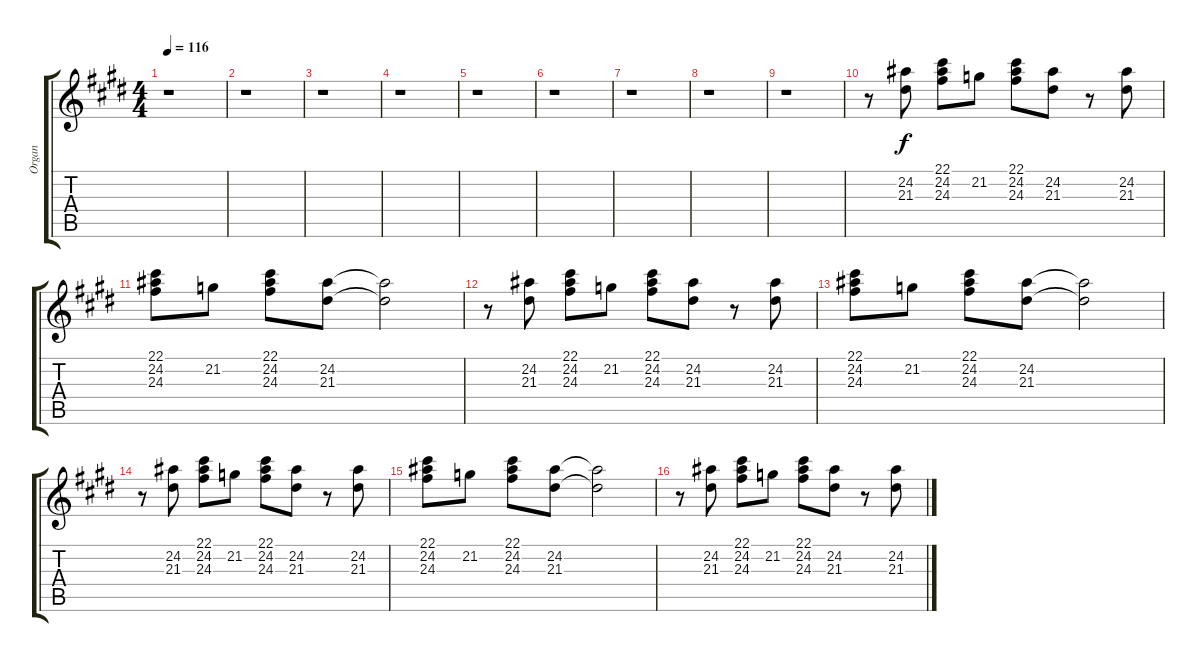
\track ("Organ" "Organ") {instrument rockorgan}
\staff {score tabs}
\tuning (Eb4 Bb3 Gb3 Db3 Ab2 Eb2) {hide}
\ts (4 4)
\tempo 116
\clef g2
\ks e
r.1{dy f} |
r.1 |
r.1 |
r.1 |
r.1 |
r.1 |
r.1 |
r.1 |
r.1 |
r.8 (24.2 21.3).8 (22.1 24.2 24.3).8 21.2.8 (22.1 24.2 24.3).8 (24.2 21.3).8 r.8 (24.2 21.3).8 |
(22.1 24.2 24.3).8 21.2.8 (22.1 24.2 24.3).8 (24.2 21.3).8 (24.2{t} 21.3{t}).2 |
r.8 (24.2 21.3).8 (22.1 24.2 24.3).8 21.2.8 (22.1 24.2 24.3).8 (24.2 21.3).8 r.8 (24.2 21.3).8 |
(22.1 24.2 24.3).8 21.2.8 (22.1 24.2 24.3).8 (24.2 21.3).8 (24.2{t} 21.3{t}).2 |
r.8 (24.2 21.3).8 (22.1 24.2 24.3).8 21.2.8 (22.1 24.2 24.3).8 (24.2 21.3).8 r.8 (24.2 21.3).8 |
(22.1 24.2 24.3).8 21.2.8 (22.1 24.2 24.3).8 (24.2 21.3).8 (24.2{t} 21.3{t}).2 |
r.8 (24.2 21.3).8 (22.1 24.2 24.3).8 21.2.8 (22.1 24.2 24.3).8 (24.2 21.3).8 r.8 (24.2 21.3).8
